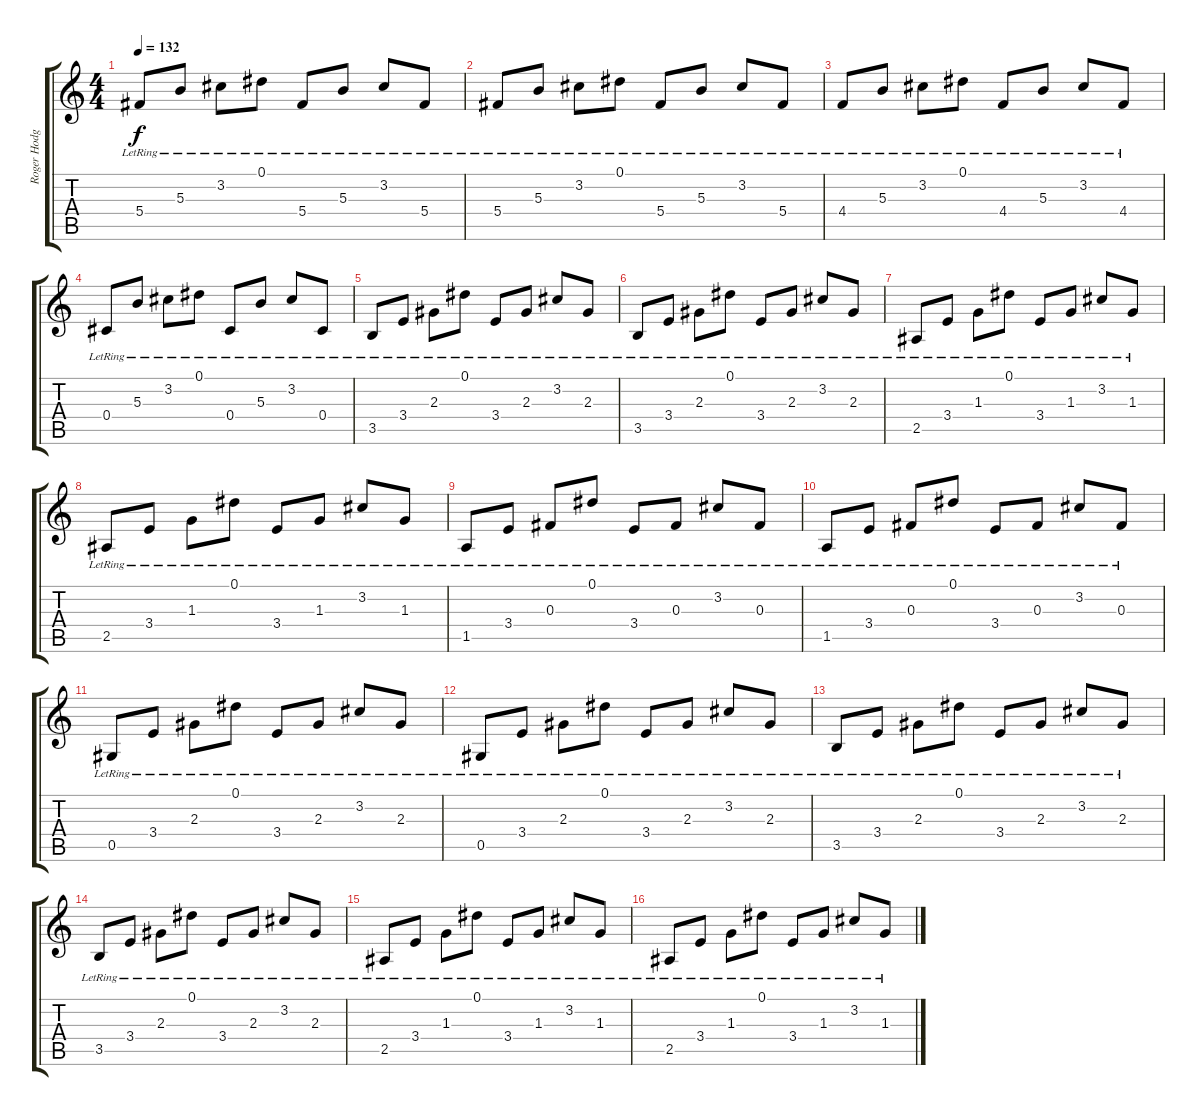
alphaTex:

\track ("Roger Hodgson (12 String Acoustic)" "Roger Hodg") {instrument acousticguitarsteel}
\staff {score tabs}
\tuning (Eb4 Bb3 Gb3 Db3 Ab2 Eb2) {hide}
\ts (4 4)
\tempo 132
\clef g2
\ks c
5.4{lr}.8{dy f} 5.3{lr}.8 3.2{lr}.8 0.1{lr}.8 5.4{lr}.8 5.3{lr}.8 3.2{lr}.8 5.4{lr}.8 |
5.4{lr}.8 5.3{lr}.8 3.2{lr}.8 0.1{lr}.8 5.4{lr}.8 5.3{lr}.8 3.2{lr}.8 5.4{lr}.8 |
4.4{lr}.8 5.3{lr}.8 3.2{lr}.8 0.1{lr}.8 4.4{lr}.8 5.3{lr}.8 3.2{lr}.8 4.4{lr}.8 |
0.4{lr}.8 5.3{lr}.8 3.2{lr}.8 0.1{lr}.8 0.4{lr}.8 5.3{lr}.8 3.2{lr}.8 0.4{lr}.8 |
3.5{lr}.8 3.4{lr}.8 2.3{lr}.8 0.1{lr}.8 3.4{lr}.8 2.3{lr}.8 3.2{lr}.8 2.3{lr}.8 |
3.5{lr}.8 3.4{lr}.8 2.3{lr}.8 0.1{lr}.8 3.4{lr}.8 2.3{lr}.8 3.2{lr}.8 2.3{lr}.8 |
2.5{lr}.8 3.4{lr}.8 1.3{lr}.8 0.1{lr}.8 3.4{lr}.8 1.3{lr}.8 3.2{lr}.8 1.3{lr}.8 |
2.5{lr}.8 3.4{lr}.8 1.3{lr}.8 0.1{lr}.8 3.4{lr}.8 1.3{lr}.8 3.2{lr}.8 1.3{lr}.8 |
1.5{lr}.8 3.4{lr}.8 0.3{lr}.8 0.1{lr}.8 3.4{lr}.8 0.3{lr}.8 3.2{lr}.8 0.3{lr}.8 |
1.5{lr}.8 3.4{lr}.8 0.3{lr}.8 0.1{lr}.8 3.4{lr}.8 0.3{lr}.8 3.2{lr}.8 0.3{lr}.8 |
0.5{lr}.8 3.4{lr}.8 2.3{lr}.8 0.1{lr}.8 3.4{lr}.8 2.3{lr}.8 3.2{lr}.8 2.3{lr}.8 |
0.5{lr}.8 3.4{lr}.8 2.3{lr}.8 0.1{lr}.8 3.4{lr}.8 2.3{lr}.8 3.2{lr}.8 2.3{lr}.8 |
3.5{lr}.8 3.4{lr}.8 2.3{lr}.8 0.1{lr}.8 3.4{lr}.8 2.3{lr}.8 3.2{lr}.8 2.3{lr}.8 |
3.5{lr}.8 3.4{lr}.8 2.3{lr}.8 0.1{lr}.8 3.4{lr}.8 2.3{lr}.8 3.2{lr}.8 2.3{lr}.8 |
2.5{lr}.8 3.4{lr}.8 1.3{lr}.8 0.1{lr}.8 3.4{lr}.8 1.3{lr}.8 3.2{lr}.8 1.3{lr}.8 |
2.5{lr}.8 3.4{lr}.8 1.3{lr}.8 0.1{lr}.8 3.4{lr}.8 1.3{lr}.8 3.2{lr}.8 1.3{lr}.8
